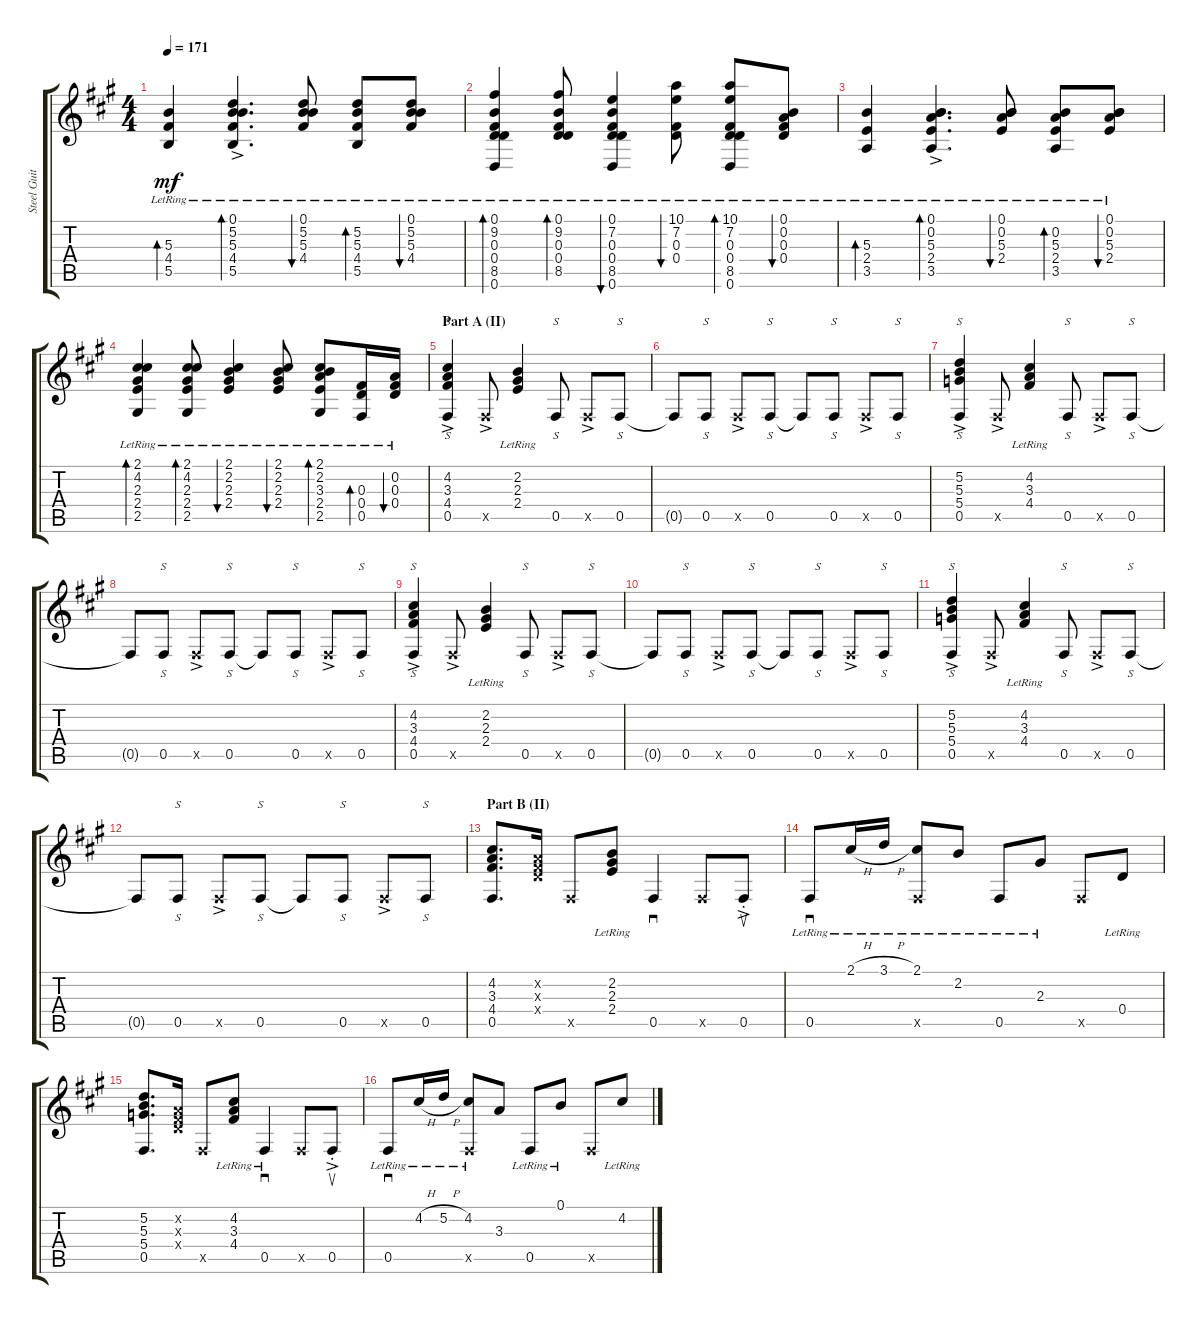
\track ("Steel Guitar" "Steel Guit") {instrument acousticguitarsteel}
\staff {score tabs}
\tuning (B3 A3 Gb3 D3 Gb2 D2) {hide}
\ts (4 4)
\tempo 171
\clef g2
\ks f#minor
(5.3{lr} 4.4{lr} 5.5{lr}).4{bd 30 dy mf} (0.1{ac lr} 5.2{ac lr} 5.3{ac lr} 4.4{ac lr} 5.5{ac lr}).4{d bd 30} (0.1{lr} 5.2{lr} 5.3{lr} 4.4{lr}).8{bu 30} (5.2{lr} 5.3{lr} 4.4{lr} 5.5{lr}).8{bd 30} (0.1{lr} 5.2{lr} 5.3{lr} 4.4{lr}).8{bu 30} |
(0.1{lr} 9.2{lr} 0.3{lr} 0.4{lr} 8.5{lr} 0.6{lr}).4{bd 30} (0.1{lr} 9.2{lr} 0.3{lr} 0.4{lr} 8.5{lr}).8{bd 30} (0.1{lr} 7.2{lr} 0.3{lr} 0.4{lr} 8.5{lr} 0.6{lr}).4{bu 30} (10.1{lr} 7.2{lr} 0.3{lr} 0.4{lr}).8{bu 30} (10.1{lr} 7.2{lr} 0.3{lr} 0.4{lr} 8.5{lr} 0.6{lr}).8{bd 30} (0.1{lr} 0.2{lr} 0.3{lr} 0.4{lr}).8{bu 30} |
(5.3{lr} 2.4{lr} 3.5{lr}).4{bd 30} (0.1{ac lr} 0.2{ac lr} 5.3{ac lr} 2.4{ac lr} 3.5{ac lr}).4{d bd 30} (0.1{lr} 0.2{lr} 5.3{lr} 2.4{lr}).8{bu 30} (0.2{lr} 5.3{lr} 2.4{lr} 3.5{lr}).8{bd 30} (0.1{lr} 0.2{lr} 5.3{lr} 2.4{lr}).8{bu 30} |
(2.1{lr} 4.2{lr} 2.3{lr} 2.4{lr} 2.5{lr}).4{bd 30} (2.1{lr} 4.2{lr} 2.3{lr} 2.4{lr} 2.5{lr}).8{bd 30} (2.1{lr} 2.2{lr} 2.3{lr} 2.4{lr}).4{bu 30} (2.1{lr} 2.2{lr} 2.3{lr} 2.4{lr}).8{bu 30} (2.1{lr} 2.2{lr} 3.3{lr} 2.4{lr} 2.5{lr}).8{bd 30} (0.3{lr} 0.4{lr} 0.5{lr}).16{bd 30} (0.2{lr} 0.3{lr} 0.4{lr}).16{bu 30} |
\section ("" "Part A (II)")
(4.2{ac} 3.3{ac} 4.4{ac} 0.5{ac}).4{s} 0.5{ac x}.8 (2.2{lr} 2.3{lr} 2.4{lr}).4 0.5.8{s} 0.5{ac x}.8 0.5.8{s} |
0.5{t}.8 0.5.8{s} 0.5{ac x}.8 0.5.8{s} 0.5{t}.8 0.5.8{s} 0.5{ac x}.8 0.5.8{s} |
(5.2{ac} 5.3{ac} 5.4{ac} 0.5{ac}).4{s} 0.5{ac x}.8 (4.2{lr} 3.3{lr} 4.4{lr}).4 0.5.8{s} 0.5{ac x}.8 0.5.8{s} |
0.5{t}.8 0.5.8{s} 0.5{ac x}.8 0.5.8{s} 0.5{t}.8 0.5.8{s} 0.5{ac x}.8 0.5.8{s} |
(4.2{ac} 3.3{ac} 4.4{ac} 0.5{ac}).4{s} 0.5{ac x}.8 (2.2{lr} 2.3{lr} 2.4{lr}).4 0.5.8{s} 0.5{ac x}.8 0.5.8{s} |
0.5{t}.8 0.5.8{s} 0.5{ac x}.8 0.5.8{s} 0.5{t}.8 0.5.8{s} 0.5{ac x}.8 0.5.8{s} |
(5.2{ac} 5.3{ac} 5.4{ac} 0.5{ac}).4{s} 0.5{ac x}.8 (4.2{lr} 3.3{lr} 4.4{lr}).4 0.5.8{s} 0.5{ac x}.8 0.5.8{s} |
0.5{t}.8 0.5.8{s} 0.5{ac x}.8 0.5.8{s} 0.5{t}.8 0.5.8{s} 0.5{ac x}.8 0.5.8{s} |
\section ("" "Part B (II)")
(4.2 3.3 4.4 0.5).8{d} (0.2{x} 0.3{x} 0.4{x}).16 0.5{x}.8 (2.2{lr} 2.3{lr} 2.4{lr}).8 0.5.4{sd} 0.5{x}.8 0.5{ac st}.8{su} |
0.5{lr}.8{sd} 2.1{h lr}.16 3.1{h lr}.16 (2.1{lr} 0.5{x}).8 2.2{lr}.8 0.5{lr}.8 2.3{lr}.8 0.5{x}.8 0.4{lr}.8 |
(5.2 5.3 5.4 0.5).8{d} (0.2{x} 0.3{x} 0.4{x}).16 0.5{x}.8 (4.2{lr} 3.3{lr} 4.4{lr}).8 0.5{lr}.4{sd} 0.5{x}.8 0.5{ac st}.8{su} |
0.5{lr}.8{sd} 4.2{h lr}.16 5.2{h lr}.16 (4.2{lr} 0.5{x}).8 3.3.8 0.5{lr}.8 0.1{lr}.8 0.5{x}.8 4.2{lr}.8
